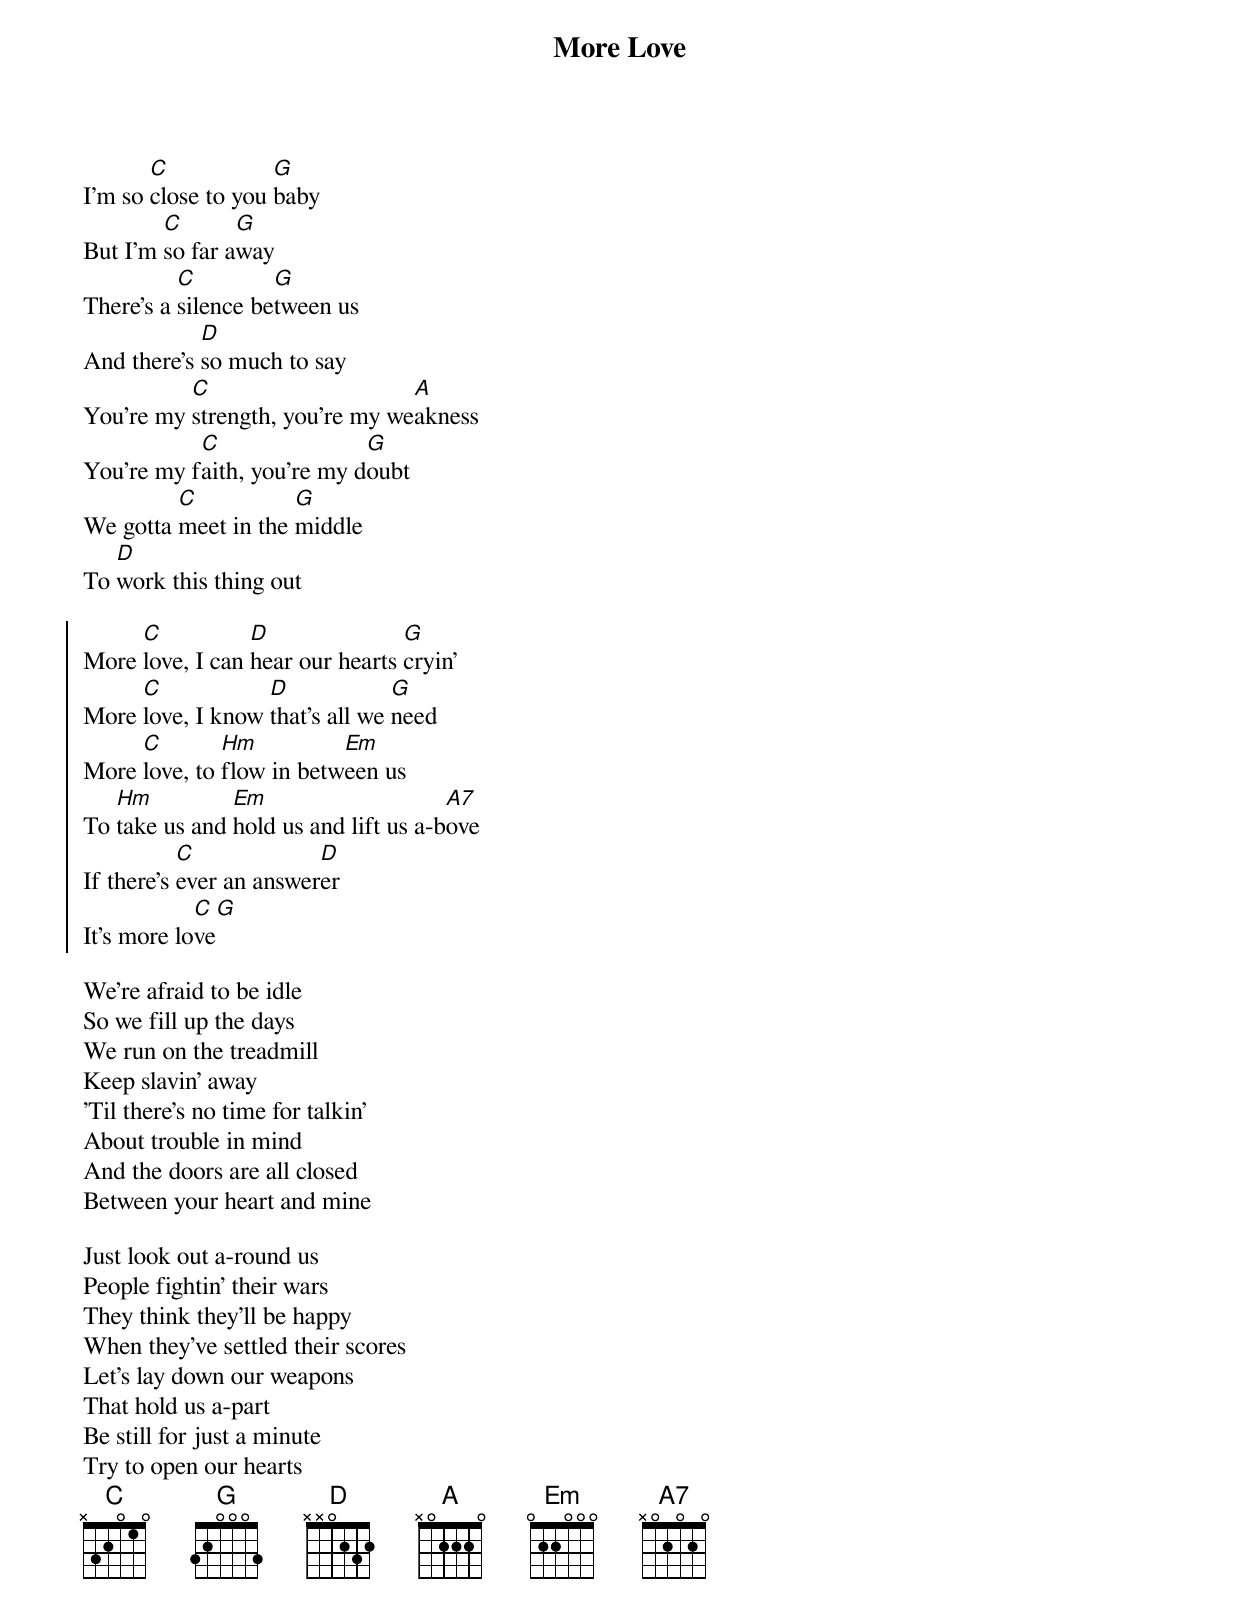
{title: More Love}
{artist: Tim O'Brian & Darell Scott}

I'm so [C]close to you [G]baby
But I'm [C]so far a[G]way
There's a [C]silence be[G]tween us
And there's [D]so much to say
You're my [C]strength, you're my we[A]akness
You're my f[C]aith, you're my d[G]oubt
We gotta [C]meet in the [G]middle
To [D]work this thing out

{soc}
More [C]love, I can [D]hear our hearts [G]cryin'
More [C]love, I know [D]that's all we [G]need
More [C]love, to [Hm]flow in betw[Em]een us
To [Hm]take us and [Em]hold us and lift us a-b[A7]ove
If there's [C]ever an answer[D]er
It's more lo[C]ve[G]
{eoc}

We're afraid to be idle
So we fill up the days
We run on the treadmill
Keep slavin' away
'Til there's no time for talkin'
About trouble in mind
And the doors are all closed
Between your heart and mine

Just look out a-round us
People fightin' their wars
They think they'll be happy
When they've settled their scores
Let's lay down our weapons
That hold us a-part
Be still for just a minute
Try to open our hearts
